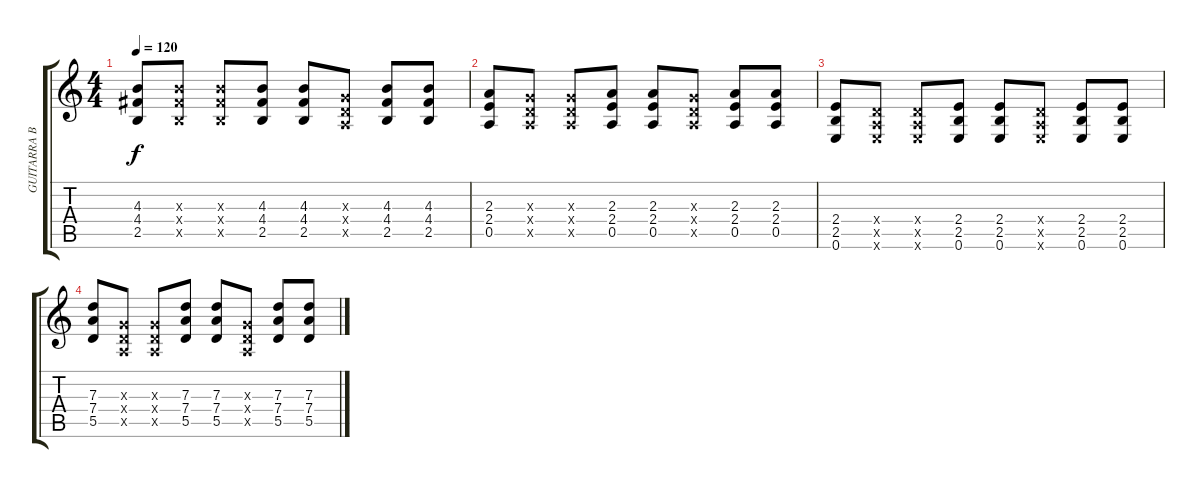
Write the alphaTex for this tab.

\track ("GUITARRA BASE" "GUITARRA B") {instrument overdrivenguitar}
\staff {score tabs}
\tuning (E4 B3 G3 D3 A2 E2) {hide}
\ts (4 4)
\tempo 120
\clef g2
\ks c
(4.3 4.4 2.5).8{dy f} (4.3{x} 4.4{x} 2.5{x}).8 (4.3{x} 4.4{x} 2.5{x}).8 (4.3 4.4 2.5).8 (4.3 4.4 2.5).8 (0.3{x} 0.4{x} 0.5{x}).8 (4.3 4.4 2.5).8 (4.3 4.4 2.5).8 |
(2.3 2.4 0.5).8 (0.3{x} 0.4{x} 0.5{x}).8 (0.3{x} 0.4{x} 0.5{x}).8 (2.3 2.4 0.5).8 (2.3 2.4 0.5).8 (0.3{x} 0.4{x} 0.5{x}).8 (2.3 2.4 0.5).8 (2.3 2.4 0.5).8 |
(2.4 2.5 0.6).8 (0.4{x} 0.5{x} 0.6{x}).8 (0.4{x} 0.5{x} 0.6{x}).8 (2.4 2.5 0.6).8 (2.4 2.5 0.6).8 (0.4{x} 0.5{x} 0.6{x}).8 (2.4 2.5 0.6).8 (2.4 2.5 0.6).8 |
(7.3 7.4 5.5).8 (0.3{x} 0.4{x} 0.5{x}).8 (0.3{x} 0.4{x} 0.5{x}).8 (7.3 7.4 5.5).8 (7.3 7.4 5.5).8 (0.3{x} 0.4{x} 0.5{x}).8 (7.3 7.4 5.5).8 (7.3 7.4 5.5).8
